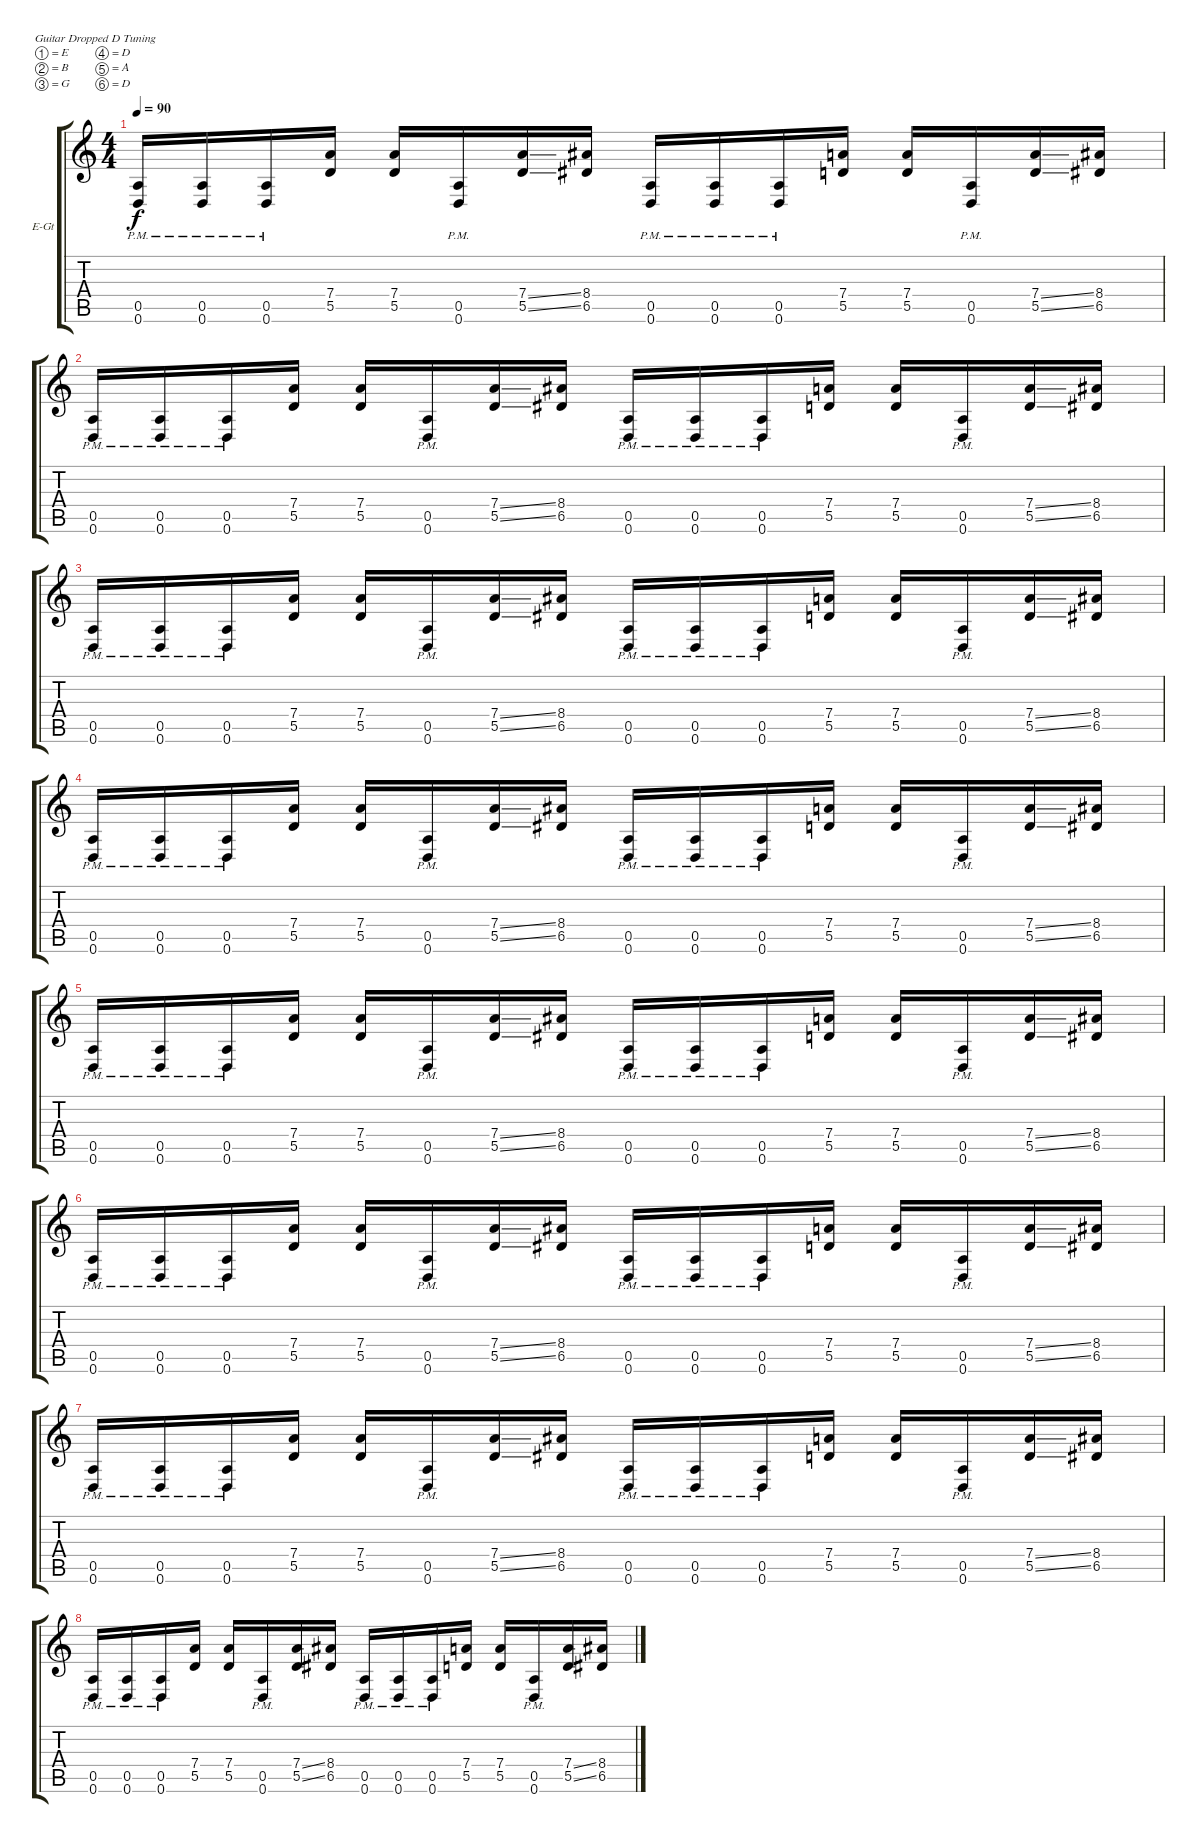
\bracketExtendMode groupsimilarinstruments
\firstSystemTrackNameOrientation horizontal
\otherSystemsTrackNameOrientation horizontal
\track ("Distortion-guitar (Paul)" "E-Gt") {instrument distortionguitar}
\staff {score tabs}
\tuning (E4 B3 G3 D3 A2 D2)
\ts (4 4)
\tempo 90
\clef g2
\ks c
(0.5{pm} 0.6{pm}).16{dy f} (0.5{pm} 0.6{pm}).16 (0.5{pm} 0.6{pm}).16 (7.4 5.5).16 (7.4 5.5).16 (0.5{pm} 0.6{pm}).16 (7.4{ss} 5.5{ss}).16 (8.4 6.5).16 (0.5{pm} 0.6{pm}).16 (0.5{pm} 0.6{pm}).16 (0.5{pm} 0.6{pm}).16 (7.4 5.5).16 (7.4 5.5).16 (0.5{pm} 0.6{pm}).16 (7.4{ss} 5.5{ss}).16 (8.4 6.5).16 |
(0.5{pm} 0.6{pm}).16 (0.5{pm} 0.6{pm}).16 (0.5{pm} 0.6{pm}).16 (7.4 5.5).16 (7.4 5.5).16 (0.5{pm} 0.6{pm}).16 (7.4{ss} 5.5{ss}).16 (8.4 6.5).16 (0.5{pm} 0.6{pm}).16 (0.5{pm} 0.6{pm}).16 (0.5{pm} 0.6{pm}).16 (7.4 5.5).16 (7.4 5.5).16 (0.5{pm} 0.6{pm}).16 (7.4{ss} 5.5{ss}).16 (8.4 6.5).16 |
(0.5{pm} 0.6{pm}).16 (0.5{pm} 0.6{pm}).16 (0.5{pm} 0.6{pm}).16 (7.4 5.5).16 (7.4 5.5).16 (0.5{pm} 0.6{pm}).16 (7.4{ss} 5.5{ss}).16 (8.4 6.5).16 (0.5{pm} 0.6{pm}).16 (0.5{pm} 0.6{pm}).16 (0.5{pm} 0.6{pm}).16 (7.4 5.5).16 (7.4 5.5).16 (0.5{pm} 0.6{pm}).16 (7.4{ss} 5.5{ss}).16 (8.4 6.5).16 |
(0.5{pm} 0.6{pm}).16 (0.5{pm} 0.6{pm}).16 (0.5{pm} 0.6{pm}).16 (7.4 5.5).16 (7.4 5.5).16 (0.5{pm} 0.6{pm}).16 (7.4{ss} 5.5{ss}).16 (8.4 6.5).16 (0.5{pm} 0.6{pm}).16 (0.5{pm} 0.6{pm}).16 (0.5{pm} 0.6{pm}).16 (7.4 5.5).16 (7.4 5.5).16 (0.5{pm} 0.6{pm}).16 (7.4{ss} 5.5{ss}).16 (8.4 6.5).16 |
(0.5{pm} 0.6{pm}).16 (0.5{pm} 0.6{pm}).16 (0.5{pm} 0.6{pm}).16 (7.4 5.5).16 (7.4 5.5).16 (0.5{pm} 0.6{pm}).16 (7.4{ss} 5.5{ss}).16 (8.4 6.5).16 (0.5{pm} 0.6{pm}).16 (0.5{pm} 0.6{pm}).16 (0.5{pm} 0.6{pm}).16 (7.4 5.5).16 (7.4 5.5).16 (0.5{pm} 0.6{pm}).16 (7.4{ss} 5.5{ss}).16 (8.4 6.5).16 |
(0.5{pm} 0.6{pm}).16 (0.5{pm} 0.6{pm}).16 (0.5{pm} 0.6{pm}).16 (7.4 5.5).16 (7.4 5.5).16 (0.5{pm} 0.6{pm}).16 (7.4{ss} 5.5{ss}).16 (8.4 6.5).16 (0.5{pm} 0.6{pm}).16 (0.5{pm} 0.6{pm}).16 (0.5{pm} 0.6{pm}).16 (7.4 5.5).16 (7.4 5.5).16 (0.5{pm} 0.6{pm}).16 (7.4{ss} 5.5{ss}).16 (8.4 6.5).16 |
(0.5{pm} 0.6{pm}).16 (0.5{pm} 0.6{pm}).16 (0.5{pm} 0.6{pm}).16 (7.4 5.5).16 (7.4 5.5).16 (0.5{pm} 0.6{pm}).16 (7.4{ss} 5.5{ss}).16 (8.4 6.5).16 (0.5{pm} 0.6{pm}).16 (0.5{pm} 0.6{pm}).16 (0.5{pm} 0.6{pm}).16 (7.4 5.5).16 (7.4 5.5).16 (0.5{pm} 0.6{pm}).16 (7.4{ss} 5.5{ss}).16 (8.4 6.5).16 |
(0.5{pm} 0.6{pm}).16 (0.5{pm} 0.6{pm}).16 (0.5{pm} 0.6{pm}).16 (7.4 5.5).16 (7.4 5.5).16 (0.5{pm} 0.6{pm}).16 (7.4{ss} 5.5{ss}).16 (8.4 6.5).16 (0.5{pm} 0.6{pm}).16 (0.5{pm} 0.6{pm}).16 (0.5{pm} 0.6{pm}).16 (7.4 5.5).16 (7.4 5.5).16 (0.5{pm} 0.6{pm}).16 (7.4{ss} 5.5{ss}).16 (8.4 6.5).16
